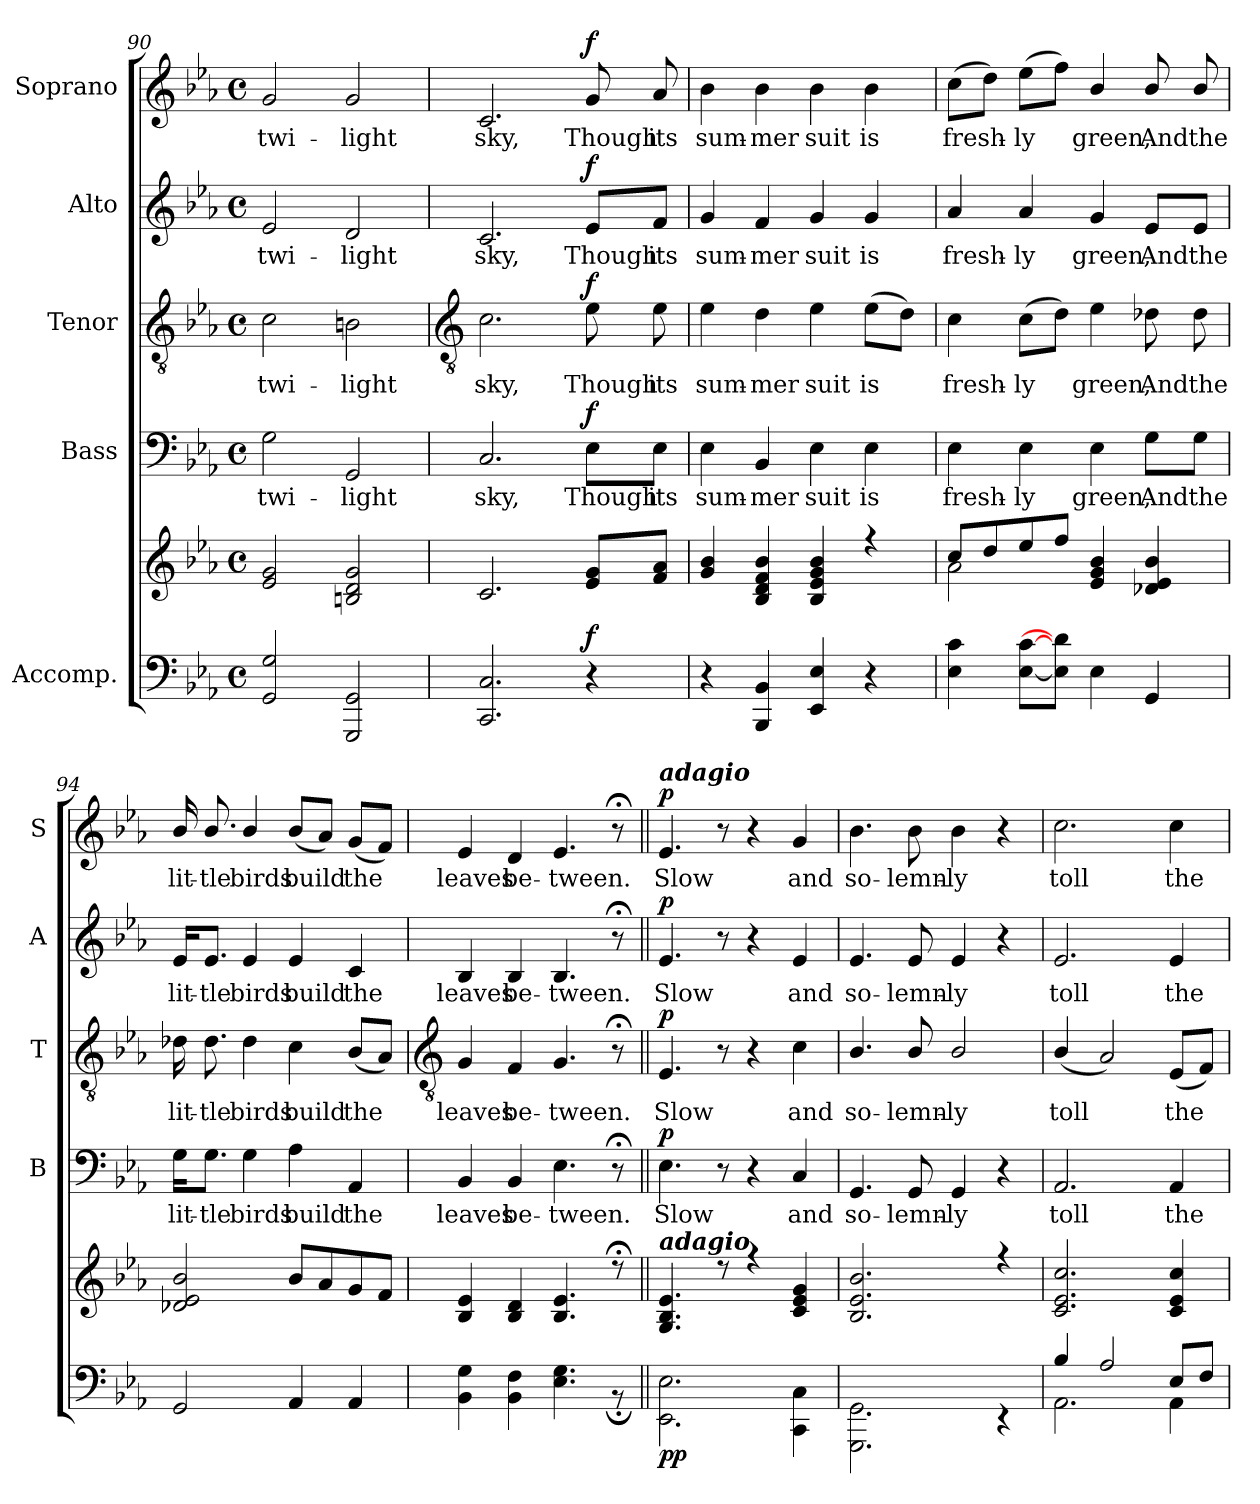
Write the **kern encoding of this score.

**kern	**kern	**dynam	**kern	**text	**dynam	**kern	**text	**dynam	**kern	**text	**dynam	**kern	**text	**dynam
*part5	*part5	*part5	*part4	*part4	*part4	*part3	*part3	*part3	*part2	*part2	*part2	*part1	*part1	*part1
*staff6	*staff5	*staff5/6	*staff4	*staff4	*staff4	*staff3	*staff3	*staff3	*staff2	*staff2	*staff2	*staff1	*staff1	*staff1
*I"Accomp.	*	*	*I"Bass	*	*	*I"Tenor	*	*	*I"Alto	*	*	*I"Soprano	*	*
*	*	*	*I'B	*	*	*I'T	*	*	*I'A	*	*	*I'S	*	*
*clefF4	*clefG2	*	*clefF4	*	*	*clefGv2	*	*	*clefG2	*	*	*clefG2	*	*
*k[b-e-a-]	*k[b-e-a-]	*	*k[b-e-a-]	*	*	*k[b-e-a-]	*	*	*k[b-e-a-]	*	*	*k[b-e-a-]	*	*
*E-:	*E-:	*	*E-:	*	*	*E-:	*	*	*E-:	*	*	*E-:	*	*
*M4/4	*M4/4	*	*M4/4	*	*	*M4/4	*	*	*M4/4	*	*	*M4/4	*	*
*met(c)	*met(c)	*	*met(c)	*	*	*met(c)	*	*	*met(c)	*	*	*met(c)	*	*
=90	=90	=90	=90	=90	=90	=90	=90	=90	=90	=90	=90	=90	=90	=90
!	!	!	!	!LO:LY:b	!	!	!LO:LY:b	!	!	!LO:LY:b	!	!	!LO:LY:b	!
2GG 2G	2e- 2g	.	2G	twi-	.	2c	twi-	.	2e-	twi-	.	2g	twi-	.
!	!	!	!	!LO:LY:b	!	!	!LO:LY:b	!	!	!LO:LY:b	!	!	!LO:LY:b	!
2GGG 2GG	2Bn 2d 2g	.	2GG	-light	.	2Bn	-light	.	2d	-light	.	2g	-light	.
!!LO:LB:g=z
=91	=91	=91	=91	=91	=91	=91	=91	=91	=91	=91	=91	=91	=91	=91
*	*	*	*	*	*	*clefGv2	*	*	*	*	*	*	*	*
*	*^	*	*	*	*	*	*	*	*	*	*	*	*	*
!	!	!	!	!	!LO:LY:b	!	!	!LO:LY:b	!	!	!LO:LY:b	!	!	!LO:LY:b	!
2.CC 2.C	2.c	1ryy	.	2.C	sky,	.	2.c	sky,	.	2.c	sky,	.	2.c	sky,	.
!	!	!	!LO:DY:b	!	!LO:LY:b	!LO:DY:b	!	!LO:LY:b	!LO:DY:b	!	!LO:LY:b	!LO:DY:b	!	!LO:LY:b	!LO:DY:b
4r	8e- 8gL	.	f	8E-\L	Though	f	8e-	Though	f	8e-/L	Though	f	8g	Though	f
!	!	!	!	!	!LO:LY:b	!	!	!LO:LY:b	!	!	!LO:LY:b	!	!	!LO:LY:b	!
.	8f 8a-J	.	.	8E-\J	its	.	8e-	its	.	8f/J	its	.	8a-	its	.
=92	=92	=92	=92	=92	=92	=92	=92	=92	=92	=92	=92	=92	=92	=92	=92
!	!	!	!	!	!LO:LY:b	!	!	!LO:LY:b	!	!	!LO:LY:b	!	!	!LO:LY:b	!
4r	4g 4b-	1ryy	.	4E-	sum-	.	4e-	sum-	.	4g	sum-	.	4b-	sum-	.
!	!	!	!	!	!LO:LY:b	!	!	!LO:LY:b	!	!	!LO:LY:b	!	!	!LO:LY:b	!
4BBB- 4BB-	4B- 4d 4f 4b-	.	.	4BB-	-mer	.	4d	-mer	.	4f	-mer	.	4b-	-mer	.
!	!	!	!	!	!LO:LY:b	!	!	!LO:LY:b	!	!	!LO:LY:b	!	!	!LO:LY:b	!
4EE- 4E-	4B- 4e- 4g 4b-	.	.	4E-	suit	.	4e-	suit	.	4g	suit	.	4b-	suit	.
!	!	!	!	!	!LO:LY:b	!	!	!LO:LY:b	!	!	!LO:LY:b	!	!	!LO:LY:b	!
4r	4r	.	.	4E-	is	.	(>8e-L	is	.	4g	is	.	4b-	is	.
.	.	.	.	.	.	.	8dJ)	.	.	.	.	.	.	.	.
=93	=93	=93	=93	=93	=93	=93	=93	=93	=93	=93	=93	=93	=93	=93	=93
!	!	!	!	!	!LO:LY:b	!	!	!LO:LY:b	!	!	!LO:LY:b	!	!	!LO:LY:b	!
4E- 4c	8cc/L	2a-\	.	4E-	fresh-	.	4c	fresh-	.	4a-	fresh-	.	(>8ccL	fresh-	.
.	8dd/	.	.	.	.	.	.	.	.	.	.	.	8ddJ)	.	.
!	!	!	!	!	!LO:LY:b	!	!	!LO:LY:b	!	!	!LO:LY:b	!	!	!LO:LY:b	!
[8E- [8cL	8ee-/	.	.	4E-	-ly	.	(>8cL	-ly	.	4a-	-ly	.	(>8ee-L	ly	.
8E-] 8d]J	8ff/J	.	.	.	.	.	8dJ)	.	.	.	.	.	8ffJ)	.	.
!	!	!	!	!	!LO:LY:b	!	!	!LO:LY:b	!	!	!LO:LY:b	!	!	!LO:LY:b	!
4E-	4e-/ 4g/ 4b-/	2ryy	.	4E-	green,	.	4e-	green,	.	4g	green,	.	4b-/	green,	.
!	!	!	!	!	!LO:LY:b	!	!	!LO:LY:b	!	!	!LO:LY:b	!	!	!LO:LY:b	!
4GG	4d-X/ 4e-/ 4b-/	.	.	8G\L	And	.	8d-X	And	.	8e-/L	And	.	8b-/	And	.
!	!	!	!	!	!LO:LY:b	!	!	!LO:LY:b	!	!	!LO:LY:b	!	!	!LO:LY:b	!
.	.	.	.	8G\J	the	.	8d-	the	.	8e-/J	the	.	8b-/	the	.
=94	=94	=94	=94	=94	=94	=94	=94	=94	=94	=94	=94	=94	=94	=94	=94
!	!	!	!	!	!LO:LY:b	!	!	!LO:LY:b	!	!	!LO:LY:b	!	!	!LO:LY:b	!
2GG	2d-X/ 2e-/ 2b-/	1ryy	.	16G\KL	lit-	.	16d-X	lit-	.	16e-/KL	lit-	.	16b-/	lit-	.
!	!	!	!	!	!LO:LY:b	!	!	!LO:LY:b	!	!	!LO:LY:b	!	!	!LO:LY:b	!
.	.	.	.	8.G\J	-tle	.	8.d-	-tle	.	8.e-/J	-tle	.	8.b-/	-tle	.
!	!	!	!	!	!LO:LY:b	!	!	!LO:LY:b	!	!	!LO:LY:b	!	!	!LO:LY:b	!
.	.	.	.	4G	birds	.	4d-	birds	.	4e-	birds	.	4b-/	birds	.
!	!	!	!	!	!LO:LY:b	!	!	!LO:LY:b	!	!	!LO:LY:b	!	!	!LO:LY:b	!
4AA-	8b-/L	.	.	4A-	build	.	4c	build	.	4e-	build	.	(<8b-/L	build	.
.	8a-	.	.	.	.	.	.	.	.	.	.	.	8a-J)	.	.
!	!	!	!	!	!LO:LY:b	!	!	!LO:LY:b	!	!	!LO:LY:b	!	!	!LO:LY:b	!
4AA-	8g	.	.	4AA-	the	.	(<8B-L	the	.	4c	the	.	(<8gL	the	.
.	8fJ	.	.	.	.	.	8A-J)	.	.	.	.	.	8fJ)	.	.
!!LO:LB:g=z
=95	=95	=95	=95	=95	=95	=95	=95	=95	=95	=95	=95	=95	=95	=95	=95
*	*	*	*	*	*	*	*clefGv2	*	*	*	*	*	*	*	*
*^	*	*	*	*	*	*	*	*	*	*	*	*	*	*	*
!	!	!	!	!	!	!LO:LY:b	!	!	!LO:LY:b	!	!	!LO:LY:b	!	!	!LO:LY:b	!
1ryy	4BB-\ 4G\	4B- 4e-	1ryy	.	4BB-	leaves	.	4G	leaves	.	4B-	leaves	.	4e-	leaves	.
!	!	!	!	!	!	!LO:LY:b	!	!	!LO:LY:b	!	!	!LO:LY:b	!	!	!LO:LY:b	!
.	4BB-\ 4F\	4B- 4d	.	.	4BB-	be-	.	4F	be-	.	4B-	be-	.	4d	be-	.
!	!	!	!	!	!	!LO:LY:b	!	!	!LO:LY:b	!	!	!LO:LY:b	!	!	!LO:LY:b	!
.	4.E-\ 4.G\	4.B- 4.e-	.	.	4.E-	-tween.	.	4.G	-tween.	.	4.B-	-tween.	.	4.e-	-tween.	.
.	8r;<	8r;<	.	.	8r;<	.	.	8r;<	.	.	8r;<	.	.	8r;<	.	.
=96||	=96||	=96||	=96||	=96||	=96||	=96||	=96||	=96||	=96||	=96||	=96||	=96||	=96||	=96||	=96||	=96||
!	!	!	!	!	!	!	!	!	!	!	!	!	!	!LO:TX:a:Bi:t=adagio	!	!
!	!	!LO:TX:a:Bi:t=adagio	!	!	!	!	!	!	!	!	!	!	!	!	!	!
!	!	!	!	!LO:DY:b=2	!	!LO:LY:b	!	!	!LO:LY:b	!	!	!LO:LY:b	!	!	!LO:LY:b	!
!	!	!	!	!LO:DY:n=1:b	!	!	!LO:DY:b	!	!	!LO:DY:b	!	!	!LO:DY:b	!	!	!LO:DY:b
1ryy	2.EE-\ 2.E-\	4.G 4.B- 4.e-	1ryy	p p	4.E-	Slow	p	4.E-	Slow	p	4.e-	Slow	p	4.e-	Slow	p
.	.	8r	.	.	8r	.	.	8r	.	.	8r	.	.	8r	.	.
.	.	4r	.	.	4r	.	.	4r	.	.	4r	.	.	4r	.	.
!	!	!	!	!	!	!LO:LY:b	!	!	!LO:LY:b	!	!	!LO:LY:b	!	!	!LO:LY:b	!
.	4CC\ 4C\	4c 4e- 4g	.	.	4C	and	.	4c	and	.	4e-	and	.	4g	and	.
=97	=97	=97	=97	=97	=97	=97	=97	=97	=97	=97	=97	=97	=97	=97	=97	=97
!	!	!	!	!	!	!LO:LY:b	!	!	!LO:LY:b	!	!	!LO:LY:b	!	!	!LO:LY:b	!
1ryy	2.GGG\ 2.GG\	2.B- 2.e- 2.b-	1ryy	.	4.GG	so-	.	4.B-/	so-	.	4.e-	so-	.	4.b-	so-	.
!	!	!	!	!	!	!LO:LY:b	!	!	!LO:LY:b	!	!	!LO:LY:b	!	!	!LO:LY:b	!
.	.	.	.	.	8GG	-lemn-	.	8B-/	-lemn-	.	8e-	-lemn-	.	8b-	-lemn-	.
!	!	!	!	!	!	!LO:LY:b	!	!	!LO:LY:b	!	!	!LO:LY:b	!	!	!LO:LY:b	!
.	.	.	.	.	4GG	-ly	.	2B-/	-ly	.	4e-	-ly	.	4b-	-ly	.
.	4r	4r	.	.	4r	.	.	.	.	.	4r	.	.	4r	.	.
=98	=98	=98	=98	=98	=98	=98	=98	=98	=98	=98	=98	=98	=98	=98	=98	=98
!	!	!	!	!	!	!LO:LY:b	!	!	!LO:LY:b	!	!	!LO:LY:b	!	!	!LO:LY:b	!
4B-/	2.AA-\	2.c 2.e- 2.cc	1ryy	.	2.AA-	toll	.	(<4B-/	toll	.	2.e-	toll	.	2.cc	toll	.
2A-/	.	.	.	.	.	.	.	2A-)	.	.	.	.	.	.	.	.
!	!	!	!	!	!	!LO:LY:b	!	!	!LO:LY:b	!	!	!LO:LY:b	!	!	!LO:LY:b	!
8E-/L	4AA-\	4c 4e- 4cc	.	.	4AA-	the	.	(<8E-L	the	.	4e-	the	.	4cc	the	.
8F/J	.	.	.	.	.	.	.	8FJ)	.	.	.	.	.	.	.	.
*v	*v	*	*	*	*	*	*	*	*	*	*	*	*	*	*	*
*	*v	*v	*	*	*	*	*	*	*	*	*	*	*	*	*
=	=	=	=	=	=	=	=	=	=	=	=	=	=	=
*-	*-	*-	*-	*-	*-	*-	*-	*-	*-	*-	*-	*-	*-	*-
